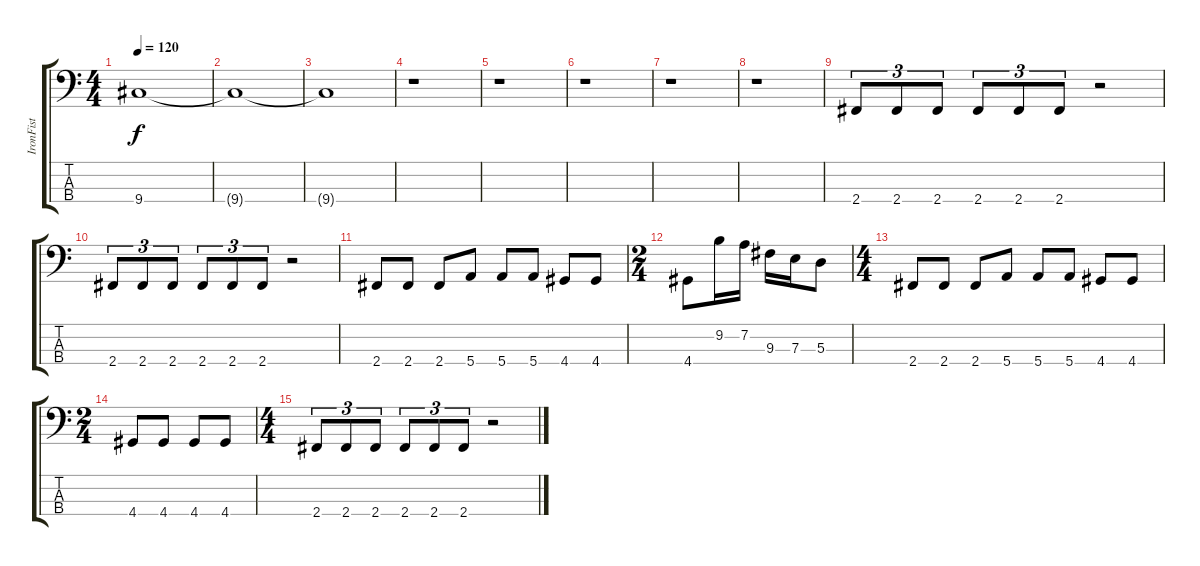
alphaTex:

\track ("IronFist" "IronFist") {instrument electricbassfinger}
\staff {score tabs}
\tuning (G2 D2 A1 E1) {hide}
\ts (4 4)
\tempo 120
\clef f4
\ks c
9.4.1{dy f volume 0} |
9.4{t}.1 |
9.4{t}.1 |
r.1 |
r.1 |
r.1 |
r.1 |
r.1 |
2.4.8{tu (3 2) volume 13} 2.4.8{tu (3 2)} 2.4.8{tu (3 2)} 2.4.8{tu (3 2)} 2.4.8{tu (3 2)} 2.4.8{tu (3 2)} r.2 |
2.4.8{tu (3 2)} 2.4.8{tu (3 2)} 2.4.8{tu (3 2)} 2.4.8{tu (3 2)} 2.4.8{tu (3 2)} 2.4.8{tu (3 2)} r.2 |
2.4.8 2.4.8 2.4.8 5.4.8 5.4.8 5.4.8 4.4.8 4.4.8 |
\ts (2 4)
4.4.8 9.2.16 7.2.16 9.3.16 7.3.16 5.3.8 |
\ts (4 4)
2.4.8 2.4.8 2.4.8 5.4.8 5.4.8 5.4.8 4.4.8 4.4.8 |
\ts (2 4)
4.4.8 4.4.8 4.4.8 4.4.8 |
\ts (4 4)
2.4.8{tu (3 2)} 2.4.8{tu (3 2)} 2.4.8{tu (3 2)} 2.4.8{tu (3 2)} 2.4.8{tu (3 2)} 2.4.8{tu (3 2)} r.2
